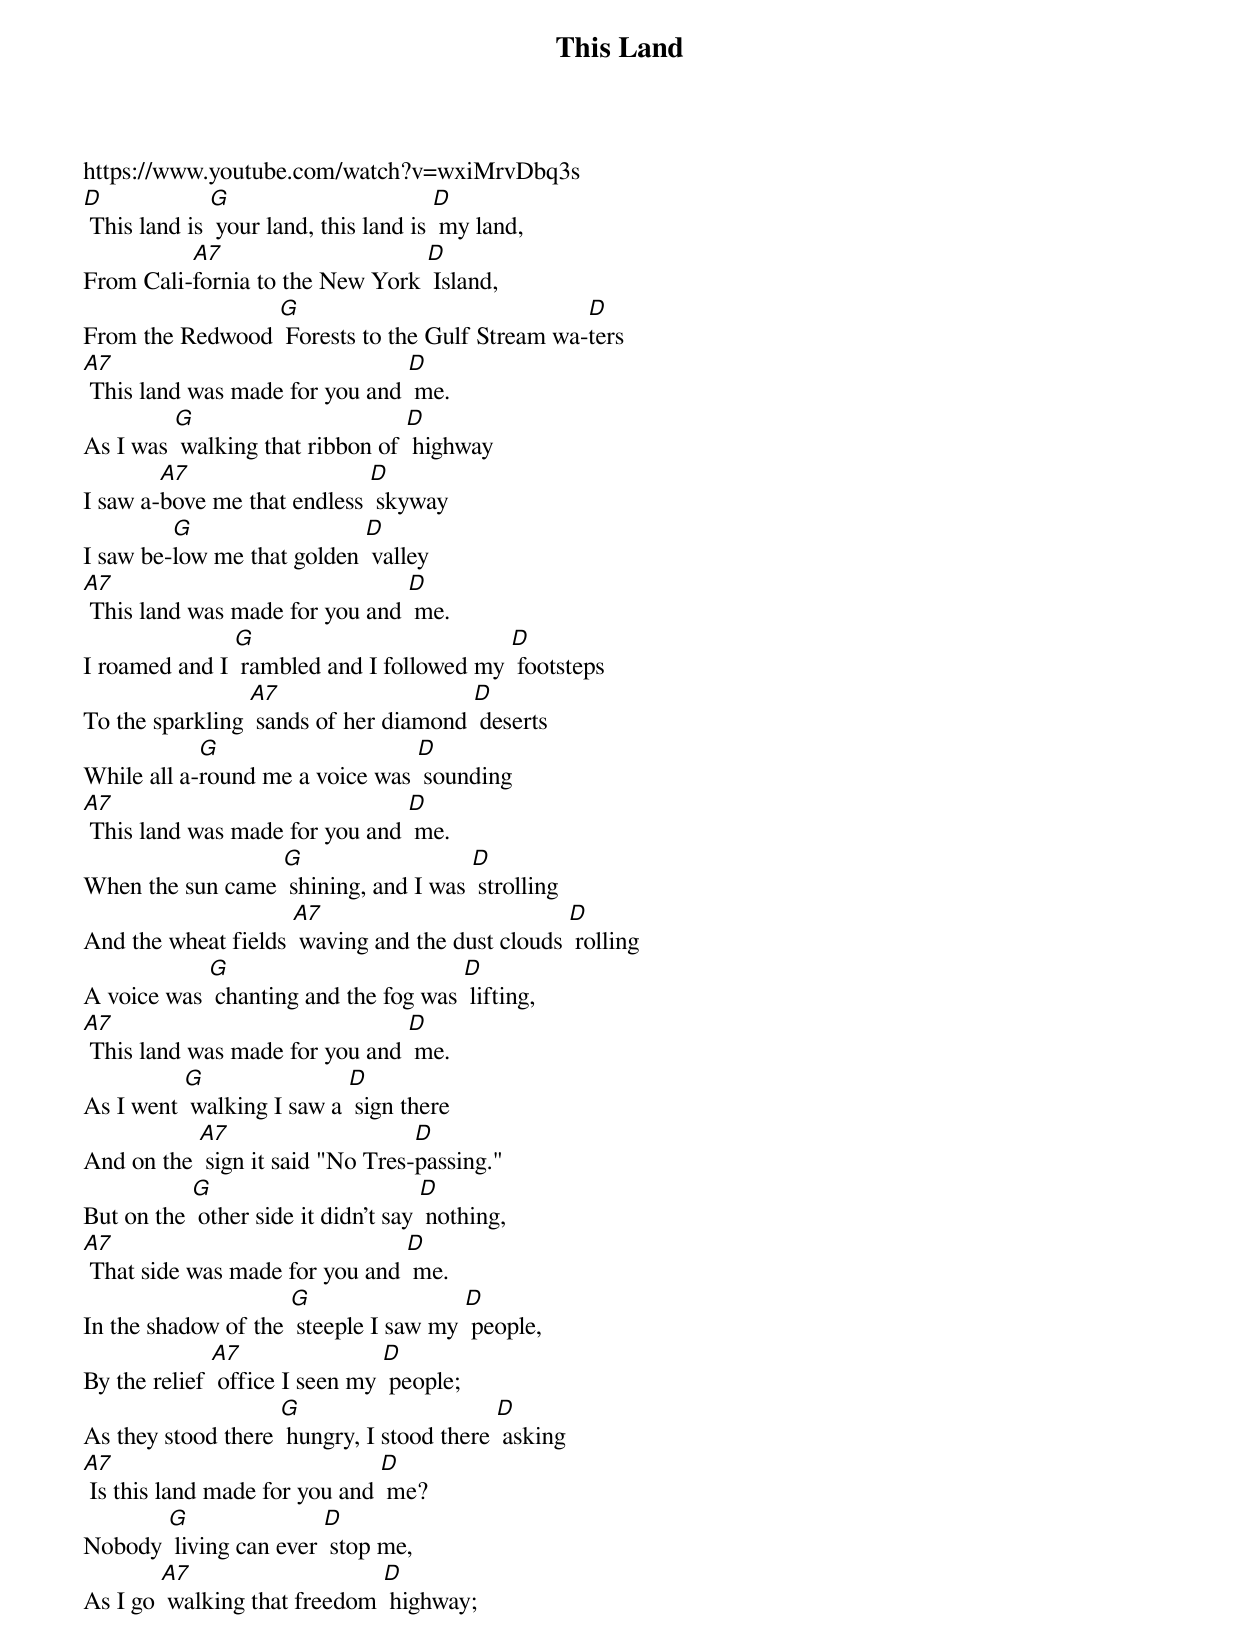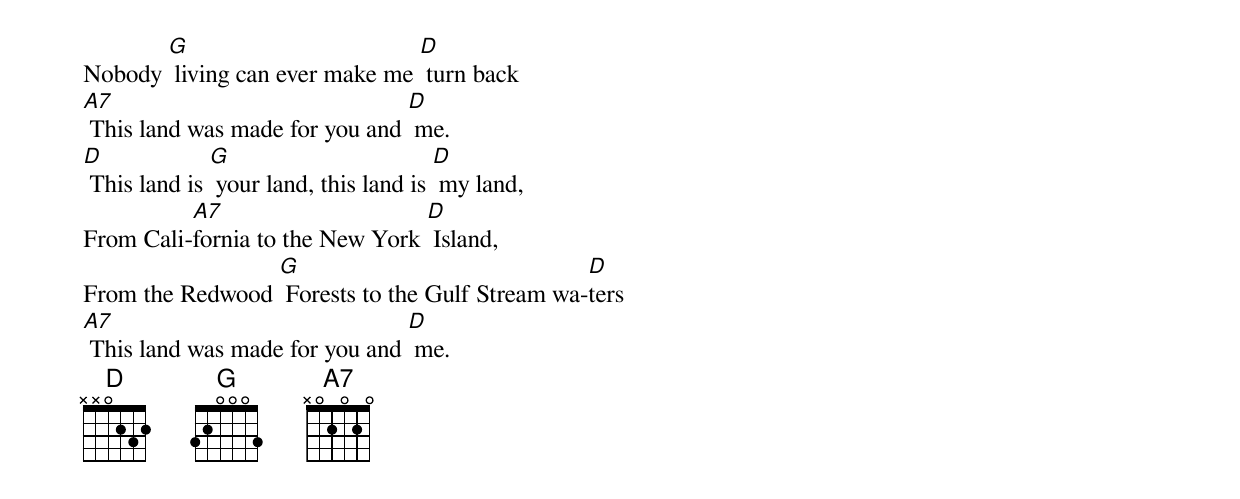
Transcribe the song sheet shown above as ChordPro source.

{t: This Land }
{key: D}
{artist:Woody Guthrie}
https://www.youtube.com/watch?v=wxiMrvDbq3s
{c: }
[D] This land is [G] your land, this land is [D] my land,
From Cali-[A7]fornia to the New York [D] Island,
From the Redwood [G] Forests to the Gulf Stream wa-[D]ters
[A7] This land was made for you and [D] me.
{c: }
As I was [G] walking that ribbon of [D] highway
I saw a-[A7]bove me that endless [D] skyway
I saw be-[G]low me that golden [D] valley
[A7] This land was made for you and [D] me.
{c: }
I roamed and I [G] rambled and I followed my [D] footsteps
To the sparkling [A7] sands of her diamond [D] deserts
While all a-[G]round me a voice was [D] sounding
[A7] This land was made for you and [D] me.
{c: }
When the sun came [G] shining, and I was [D] strolling
And the wheat fields [A7] waving and the dust clouds [D] rolling
A voice was [G] chanting and the fog was [D] lifting,
[A7] This land was made for you and [D] me.
{c: }
As I went [G] walking I saw a [D] sign there
And on the [A7] sign it said "No Tres-[D]passing."
But on the [G] other side it didn't say [D] nothing,
[A7] That side was made for you and [D] me.
{c: }
In the shadow of the [G] steeple I saw my [D] people,
By the relief [A7] office I seen my [D] people;
As they stood there [G] hungry, I stood there [D] asking
[A7] Is this land made for you and [D] me?
{c: }
Nobody [G] living can ever [D] stop me,
As I go [A7] walking that freedom [D] highway;
Nobody [G] living can ever make me [D] turn back
[A7] This land was made for you and [D] me.
{c: }
[D] This land is [G] your land, this land is [D] my land,
From Cali-[A7]fornia to the New York [D] Island,
From the Redwood [G] Forests to the Gulf Stream wa-[D]ters
[A7] This land was made for you and [D] me.
